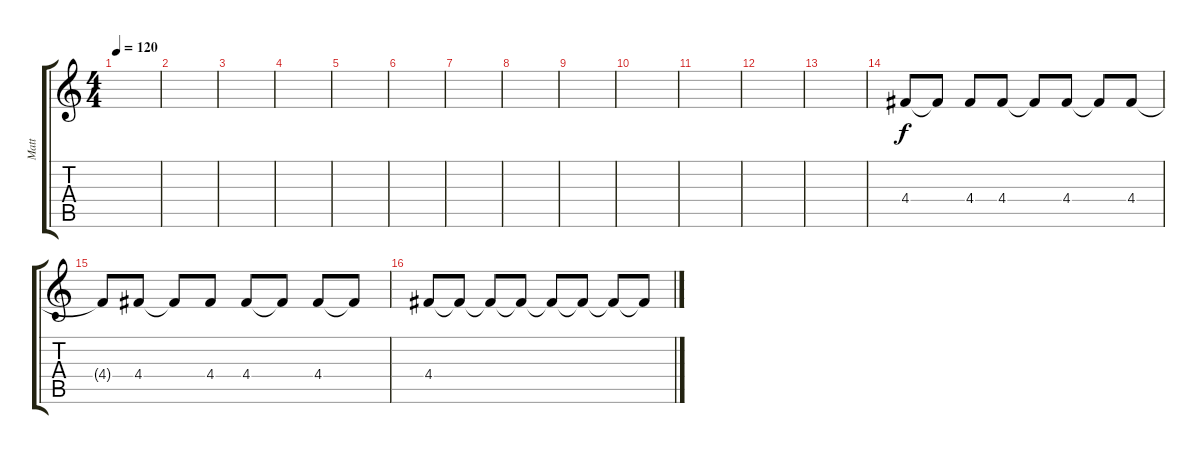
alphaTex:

\track ("Matt" "Matt") {instrument overdrivenguitar}
\staff {score tabs}
\tuning (E4 B3 G3 D3 A2 E2) {hide}
\ts (4 4)
\tempo 120
\clef g2
\ks c
|
|
|
|
|
|
|
|
|
|
|
|
|
4.4.8 4.4{t}.8 4.4.8 4.4.8 4.4{t}.8 4.4.8 4.4{t}.8 4.4.8 |
4.4{t}.8 4.4.8 4.4{t}.8 4.4.8 4.4.8 4.4{t}.8 4.4.8 4.4{t}.8 |
4.4.8 4.4{t}.8 4.4{t}.8 4.4{t}.8 4.4{t}.8 4.4{t}.8 4.4{t}.8 4.4{t}.8
